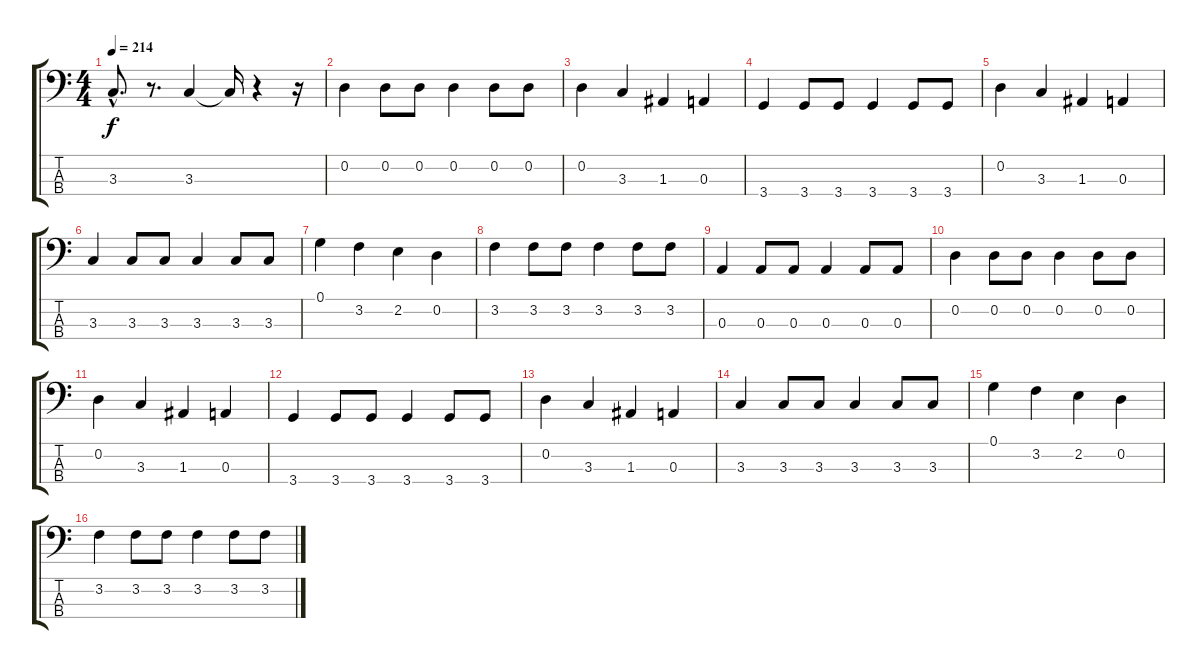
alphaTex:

\track "" {instrument electricbassfinger}
\staff {score tabs}
\tuning (G2 D2 A1 E1) {hide}
\ts (4 4)
\tempo 214
\clef f4
\ks c
3.3{hac}.8{d dy f} r.8{d} 3.3.4 3.3{t}.16 r.4 r.16 |
0.2.4 0.2.8 0.2.8 0.2.4 0.2.8 0.2.8 |
0.2.4 3.3.4 1.3.4 0.3.4 |
3.4.4 3.4.8 3.4.8 3.4.4 3.4.8 3.4.8 |
0.2.4 3.3.4 1.3.4 0.3.4 |
3.3.4 3.3.8 3.3.8 3.3.4 3.3.8 3.3.8 |
0.1.4 3.2.4 2.2.4 0.2.4 |
3.2.4 3.2.8 3.2.8 3.2.4 3.2.8 3.2.8 |
0.3.4 0.3.8 0.3.8 0.3.4 0.3.8 0.3.8 |
0.2.4 0.2.8 0.2.8 0.2.4 0.2.8 0.2.8 |
0.2.4 3.3.4 1.3.4 0.3.4 |
3.4.4 3.4.8 3.4.8 3.4.4 3.4.8 3.4.8 |
0.2.4 3.3.4 1.3.4 0.3.4 |
3.3.4 3.3.8 3.3.8 3.3.4 3.3.8 3.3.8 |
0.1.4 3.2.4 2.2.4 0.2.4 |
3.2.4 3.2.8 3.2.8 3.2.4 3.2.8 3.2.8
